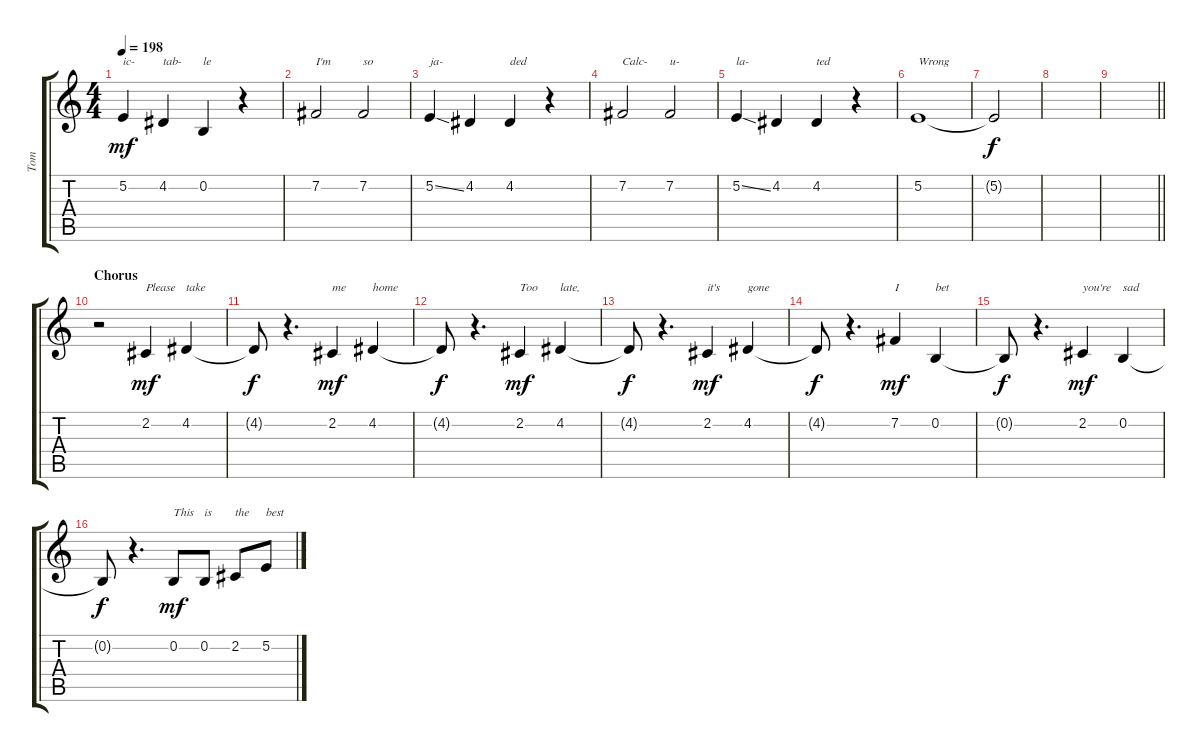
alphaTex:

\track ("Tom" "Tom") {instrument altosax}
\staff {score tabs}
\tuning (E4 B3 G3 D3 A2 E2) {hide}
\ts (4 4)
\tempo 198
\clef g2
\ks c
5.2.4{txt "ic-" dy mf} 4.2.4{txt "tab-"} 0.2.4{txt "le"} r.4 |
7.2.2{txt "I'm"} 7.2.2{txt "so"} |
5.2{ss}.4{txt "ja-"} 4.2.4 4.2.4{txt "ded"} r.4 |
7.2.2{txt "Calc-"} 7.2.2{txt "u-"} |
5.2{ss}.4{txt "la-"} 4.2.4 4.2.4{txt "ted"} r.4 |
5.2.1{txt "Wrong"} |
5.2{t}.2{dy f} |
|
\barLineRight lightlight
|
\section ("" "Chorus")
r.2 2.2.4{txt "Please" dy mf} 4.2.4{txt "take"} |
4.2{t}.8{dy f} r.4{d} 2.2.4{txt "me" dy mf} 4.2.4{txt "home"} |
4.2{t}.8{dy f} r.4{d} 2.2.4{txt "Too" dy mf} 4.2.4{txt "late,"} |
4.2{t}.8{dy f} r.4{d} 2.2.4{txt "it's" dy mf} 4.2.4{txt "gone"} |
4.2{t}.8{dy f} r.4{d} 7.2.4{txt "I" dy mf} 0.2.4{txt "bet"} |
0.2{t}.8{dy f} r.4{d} 2.2.4{txt "you're" dy mf} 0.2.4{txt "sad"} |
0.2{t}.8{dy f} r.4{d} 0.2.8{txt "This" dy mf} 0.2.8{txt "is"} 2.2.8{txt "the"} 5.2.8{txt "best"}
